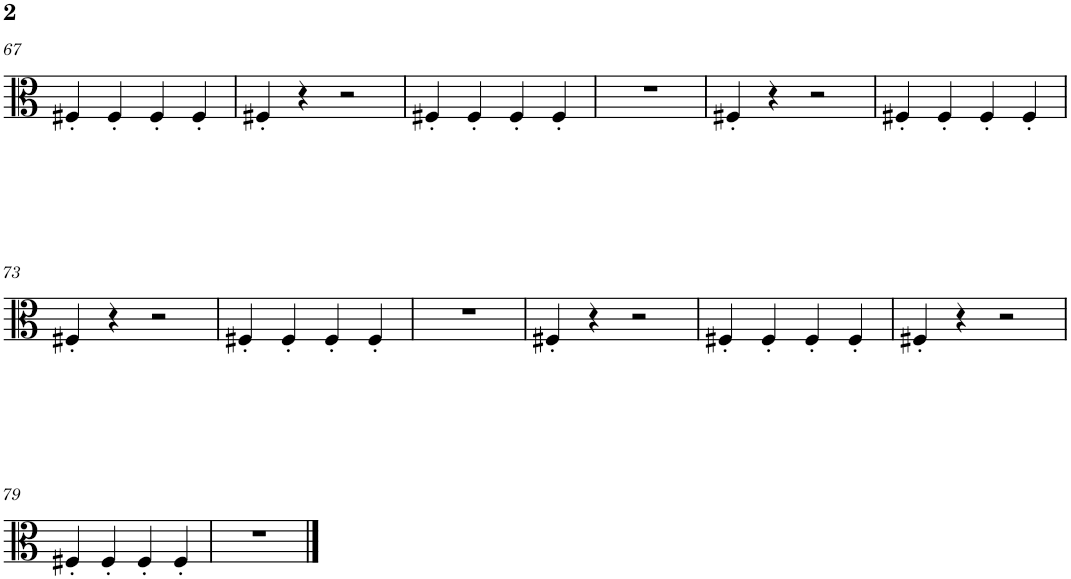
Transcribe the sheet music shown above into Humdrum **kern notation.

**kern
*part1
*staff1
*I"Viola
*I'Vla.
!!LO:PB:g=z
*clefC3
*k[]
*M4/4
=67
4F#X'/
4F#'/
4F#'/
4F#'/
=68
4F#X'/
4r
2r
=69
4F#X'/
4F#'/
4F#'/
4F#'/
=70
1r
=71
4F#X'/
4r
2r
=72
4F#X'/
4F#'/
4F#'/
4F#'/
!!LO:LB:g=z
=73
4F#X'/
4r
2r
=74
4F#X'/
4F#'/
4F#'/
4F#'/
=75
1r
=76
4F#X'/
4r
2r
=77
4F#X'/
4F#'/
4F#'/
4F#'/
=78
4F#X'/
4r
2r
!!LO:LB:g=z
=79
4F#X'/
4F#'/
4F#'/
4F#'/
=80
1r
==
*-
